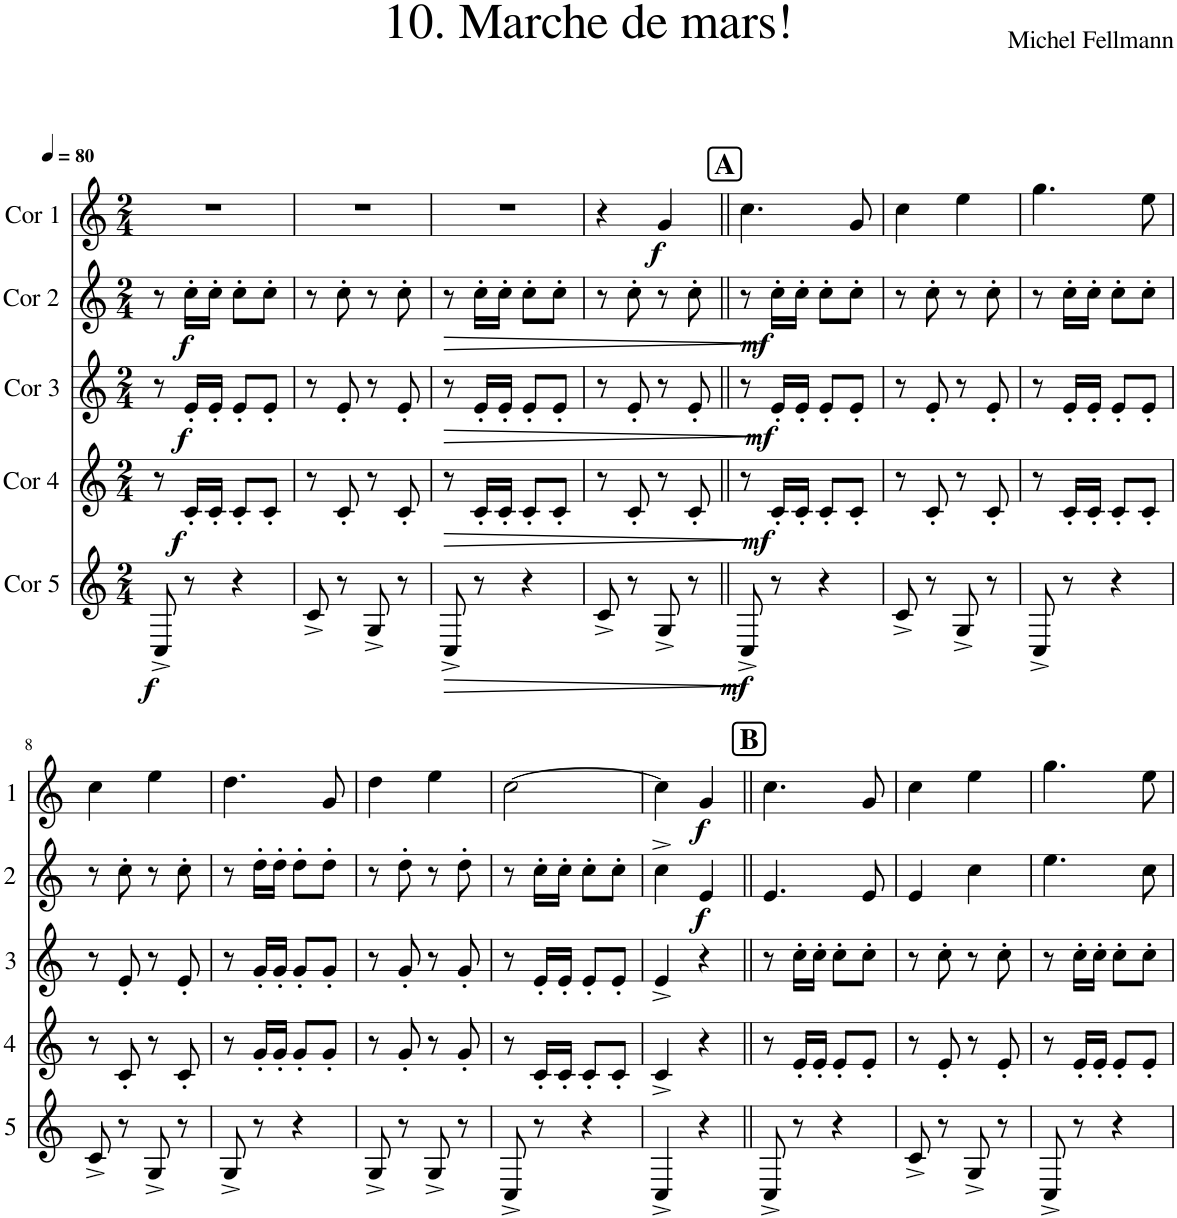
**kern	**dynam	**kern	**dynam	**kern	**dynam	**kern	**dynam	**kern	**dynam
*part5	*part5	*part4	*part4	*part3	*part3	*part2	*part2	*part1	*part1
*staff5	*staff5	*staff4	*staff4	*staff3	*staff3	*staff2	*staff2	*staff1	*staff1
*I"Cor 5	*	*I"Cor 4	*	*I"Cor 3	*	*I"Cor 2	*	*I"Cor 1	*
*clefG2	*	*clefG2	*	*clefG2	*	*clefG2	*	*clefG2	*
*Trd4c7	*	*Trd4c7	*	*Trd4c7	*	*Trd4c7	*	*Trd4c7	*
*k[]	*	*k[]	*	*k[]	*	*k[]	*	*k[]	*
*M2/4	*	*M2/4	*	*M2/4	*	*M2/4	*	*M2/4	*
*MM80	*	*MM80	*	*MM80	*	*MM80	*	*MM80	*
=1	=1	=1	=1	=1	=1	=1	=1	=1	=1
!	!LO:DY:b	!	!	!	!	!	!	!	!
8C^/	f	8r	.	8r	.	8r	.	2r	.
!	!	!	!LO:DY:b	!	!LO:DY:b	!	!LO:DY:b	!	!
8r	.	16c'/LL	f	16e'/LL	f	16cc'\LL	f	.	.
.	.	16c'/JJ	.	16e'/JJ	.	16cc'\JJ	.	.	.
4r	.	8c'/L	.	8e'/L	.	8cc'\L	.	.	.
.	.	8c'/J	.	8e'/J	.	8cc'\J	.	.	.
=2	=2	=2	=2	=2	=2	=2	=2	=2	=2
8c^/	.	8r	.	8r	.	8r	.	2r	.
8r	.	8c'/	.	8e'/	.	8cc'\	.	.	.
8G^/	.	8r	.	8r	.	8r	.	.	.
8r	.	8c'/	.	8e'/	.	8cc'\	.	.	.
=3	=3	=3	=3	=3	=3	=3	=3	=3	=3
!	!LO:HP:b	!	!LO:HP:b	!	!LO:HP:b	!	!LO:HP:b	!	!
8C^/	>	8r	>	8r	>	8r	>	2r	.
8r	.	16c'/LL	.	16e'/LL	.	16cc'\LL	.	.	.
.	.	16c'/JJ	.	16e'/JJ	.	16cc'\JJ	.	.	.
4r	.	8c'/L	.	8e'/L	.	8cc'\L	.	.	.
.	.	8c'/J	.	8e'/J	.	8cc'\J	.	.	.
.	]	.	]	.	]	.	]	.	.
=4	=4	=4	=4	=4	=4	=4	=4	=4	=4
8c^/	.	8r	.	8r	.	8r	.	4r	.
8r	.	8c'/	.	8e'/	.	8cc'\	.	.	.
!	!	!	!	!	!	!	!	!	!LO:DY:b
8G^/	.	8r	.	8r	.	8r	.	4g/	f
8r	.	8c'/	.	8e'/	.	8cc'\	.	.	.
!!LO:REH:place=s1:a:B:cj:fs=14:t=A
=5||	=5||	=5||	=5||	=5||	=5||	=5||	=5||	=5||	=5||
!	!LO:DY:b	!	!	!	!	!	!	!	!
8C^/	mf	8r	.	8r	.	8r	.	4.cc\	.
!	!	!	!LO:DY:b	!	!LO:DY:b	!	!LO:DY:b	!	!
8r	.	16c'/LL	mf	16e'/LL	mf	16cc'\LL	mf	.	.
.	.	16c'/JJ	.	16e'/JJ	.	16cc'\JJ	.	.	.
4r	.	8c'/L	.	8e'/L	.	8cc'\L	.	.	.
.	.	8c'/J	.	8e'/J	.	8cc'\J	.	8g/	.
=6	=6	=6	=6	=6	=6	=6	=6	=6	=6
8c^/	.	8r	.	8r	.	8r	.	4cc\	.
8r	.	8c'/	.	8e'/	.	8cc'\	.	.	.
8G^/	.	8r	.	8r	.	8r	.	4ee\	.
8r	.	8c'/	.	8e'/	.	8cc'\	.	.	.
=7	=7	=7	=7	=7	=7	=7	=7	=7	=7
8C^/	.	8r	.	8r	.	8r	.	4.gg\	.
8r	.	16c'/LL	.	16e'/LL	.	16cc'\LL	.	.	.
.	.	16c'/JJ	.	16e'/JJ	.	16cc'\JJ	.	.	.
4r	.	8c'/L	.	8e'/L	.	8cc'\L	.	.	.
.	.	8c'/J	.	8e'/J	.	8cc'\J	.	8ee\	.
!!LO:LB:g=z
=8	=8	=8	=8	=8	=8	=8	=8	=8	=8
8c^/	.	8r	.	8r	.	8r	.	4cc\	.
8r	.	8c'/	.	8e'/	.	8cc'\	.	.	.
8G^/	.	8r	.	8r	.	8r	.	4ee\	.
8r	.	8c'/	.	8e'/	.	8cc'\	.	.	.
=9	=9	=9	=9	=9	=9	=9	=9	=9	=9
8G^/	.	8r	.	8r	.	8r	.	4.dd\	.
8r	.	16g'/LL	.	16g'/LL	.	16dd'\LL	.	.	.
.	.	16g'/JJ	.	16g'/JJ	.	16dd'\JJ	.	.	.
4r	.	8g'/L	.	8g'/L	.	8dd'\L	.	.	.
.	.	8g'/J	.	8g'/J	.	8dd'\J	.	8g/	.
=10	=10	=10	=10	=10	=10	=10	=10	=10	=10
8G^/	.	8r	.	8r	.	8r	.	4dd\	.
8r	.	8g'/	.	8g'/	.	8dd'\	.	.	.
8G^/	.	8r	.	8r	.	8r	.	4ee\	.
8r	.	8g'/	.	8g'/	.	8dd'\	.	.	.
=11	=11	=11	=11	=11	=11	=11	=11	=11	=11
8C^/	.	8r	.	8r	.	8r	.	[2cc\	.
8r	.	16c'/LL	.	16e'/LL	.	16cc'\LL	.	.	.
.	.	16c'/JJ	.	16e'/JJ	.	16cc'\JJ	.	.	.
4r	.	8c'/L	.	8e'/L	.	8cc'\L	.	.	.
.	.	8c'/J	.	8e'/J	.	8cc'\J	.	.	.
=12	=12	=12	=12	=12	=12	=12	=12	=12	=12
4C^/	.	4c^/	.	4e^/	.	4cc^\	.	4cc\]	.
!	!	!	!	!	!	!	!LO:DY:b	!	!LO:DY:b
4r	.	4r	.	4r	.	4e/	f	4g/	f
!!LO:REH:place=s1:a:B:cj:fs=14:t=B
=13||	=13||	=13||	=13||	=13||	=13||	=13||	=13||	=13||	=13||
8C^/	.	8r	.	8r	.	4.e/	.	4.cc\	.
8r	.	16e'/LL	.	16cc'\LL	.	.	.	.	.
.	.	16e'/JJ	.	16cc'\JJ	.	.	.	.	.
4r	.	8e'/L	.	8cc'\L	.	.	.	.	.
.	.	8e'/J	.	8cc'\J	.	8e/	.	8g/	.
=14	=14	=14	=14	=14	=14	=14	=14	=14	=14
8c^/	.	8r	.	8r	.	4e/	.	4cc\	.
8r	.	8e'/	.	8cc'\	.	.	.	.	.
8G^/	.	8r	.	8r	.	4cc\	.	4ee\	.
8r	.	8e'/	.	8cc'\	.	.	.	.	.
=15	=15	=15	=15	=15	=15	=15	=15	=15	=15
8C^/	.	8r	.	8r	.	4.ee\	.	4.gg\	.
8r	.	16e'/LL	.	16cc'\LL	.	.	.	.	.
.	.	16e'/JJ	.	16cc'\JJ	.	.	.	.	.
4r	.	8e'/L	.	8cc'\L	.	.	.	.	.
.	.	8e'/J	.	8cc'\J	.	8cc\	.	8ee\	.
=	=	=	=	=	=	=	=	=	=
*-	*-	*-	*-	*-	*-	*-	*-	*-	*-
